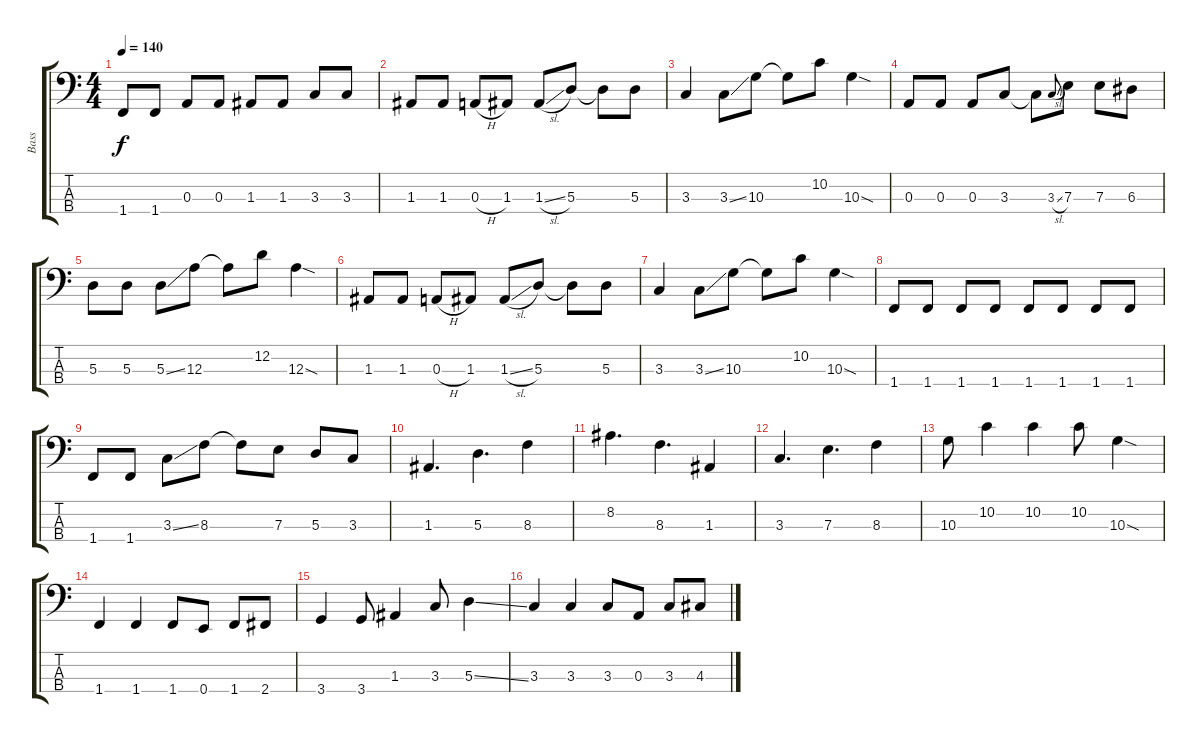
\track ("Bass" "Bass") {instrument electricbasspick}
\staff {score tabs}
\tuning (G2 D2 A1 E1) {hide}
\ts (4 4)
\tempo 140
\clef f4
\ks c
1.4{t}.8{dy f} 1.4.8 0.3.8 0.3.8 1.3.8 1.3.8 3.3.8 3.3.8 |
1.3.8 1.3.8 0.3{h}.8 1.3.8 1.3{sl}.8 5.3.8 5.3{t}.8 5.3.8 |
3.3.4 3.3{ss}.8 10.3.8 10.3{t}.8 10.2.8 10.3{sod}.4 |
0.3.8 0.3.8 0.3.8 3.3.8 3.3{t}.8 3.3{sl}.8{gr onbeat} 7.3.8 7.3.8 6.3.8 |
5.3.8 5.3.8 5.3{ss}.8 12.3.8 12.3{t}.8 12.2.8 12.3{sod}.4 |
1.3.8 1.3.8 0.3{h}.8 1.3.8 1.3{sl}.8 5.3.8 5.3{t}.8 5.3.8 |
3.3.4 3.3{ss}.8 10.3.8 10.3{t}.8 10.2.8 10.3{sod}.4 |
1.4.8 1.4.8 1.4.8 1.4.8 1.4.8 1.4.8 1.4.8 1.4.8 |
1.4.8 1.4.8 3.3{ss}.8 8.3.8 8.3{t}.8 7.3.8 5.3.8 3.3.8 |
1.3.4{d} 5.3.4{d} 8.3.4 |
8.2.4{d} 8.3.4{d} 1.3.4 |
3.3.4{d} 7.3.4{d} 8.3.4 |
10.3.8 10.2.4 10.2.4 10.2.8 10.3{sod}.4 |
1.4.4 1.4.4 1.4.8 0.4.8 1.4.8 2.4.8 |
3.4.4 3.4.8 1.3.4 3.3.8 5.3{ss}.4 |
3.3.4 3.3.4 3.3.8 0.3.8 3.3.8 4.3.8
